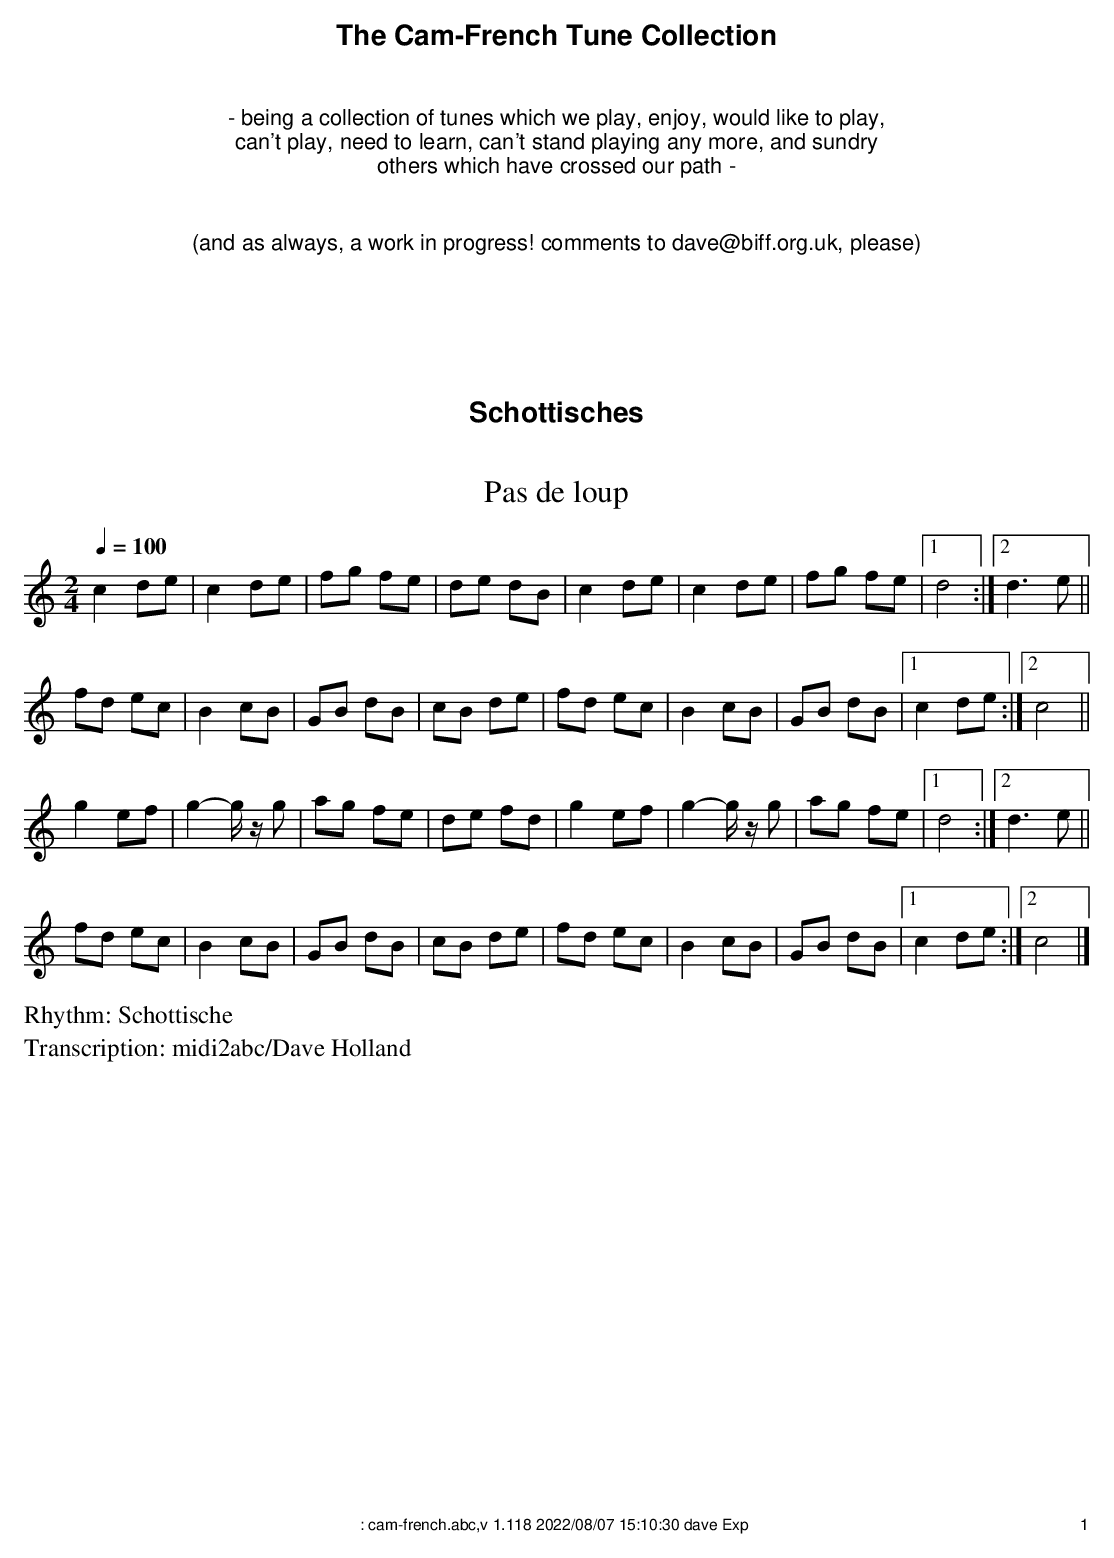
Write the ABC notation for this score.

X:1
T:Pas de loup
M:2/4
L:1/16
Q:1/4=100
K:C
c4 d2e2|c4 d2e2|f2g2 f2e2|d2e2 d2B2|\
c4 d2e2|c4 d2e2|f2g2 f2e2|1d8:|2d6 e2||
f2d2 e2c2|B4 c2B2|G2B2 d2B2|c2B2 d2e2|\
f2d2 e2c2|B4 c2B2|G2B2 d2B2|1c4 d2e2:|2c8||
g4 e2f2|g4- gz g2|a2g2 f2e2|d2e2 f2d2|\
g4 e2f2|g4- gz g2|a2g2 f2e2|1d8:|2d6e2||
f2d2 e2c2|B4 c2B2|G2B2 d2B2|c2B2 d2e2|\
f2d2 e2c2|B4 c2B2|G2B2 d2B2|1c4 d2e2:|2c8|]
